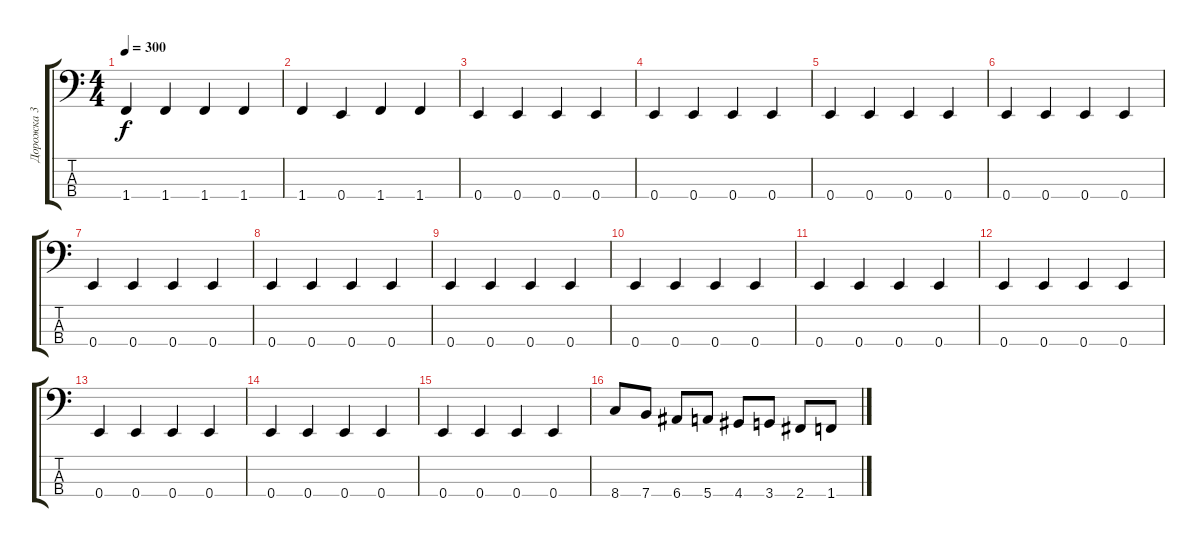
\track ("Дорожка 3" "Дорожка 3") {instrument slapbass1}
\staff {score tabs}
\tuning (G2 D2 A1 E1) {hide}
\ts (4 4)
\tempo 300
\clef f4
\ks c
1.4.4{dy f} 1.4.4 1.4.4 1.4.4 |
1.4.4 0.4.4 1.4.4 1.4.4 |
0.4.4 0.4.4 0.4.4 0.4.4 |
0.4.4 0.4.4 0.4.4 0.4.4 |
0.4.4 0.4.4 0.4.4 0.4.4 |
0.4.4 0.4.4 0.4.4 0.4.4 |
0.4.4 0.4.4 0.4.4 0.4.4 |
0.4.4 0.4.4 0.4.4 0.4.4 |
0.4.4 0.4.4 0.4.4 0.4.4 |
0.4.4 0.4.4 0.4.4 0.4.4 |
0.4.4 0.4.4 0.4.4 0.4.4 |
0.4.4 0.4.4 0.4.4 0.4.4 |
0.4.4 0.4.4 0.4.4 0.4.4 |
0.4.4 0.4.4 0.4.4 0.4.4 |
0.4.4 0.4.4 0.4.4 0.4.4 |
8.4.8 7.4.8 6.4.8 5.4.8 4.4.8 3.4.8 2.4.8 1.4.8
